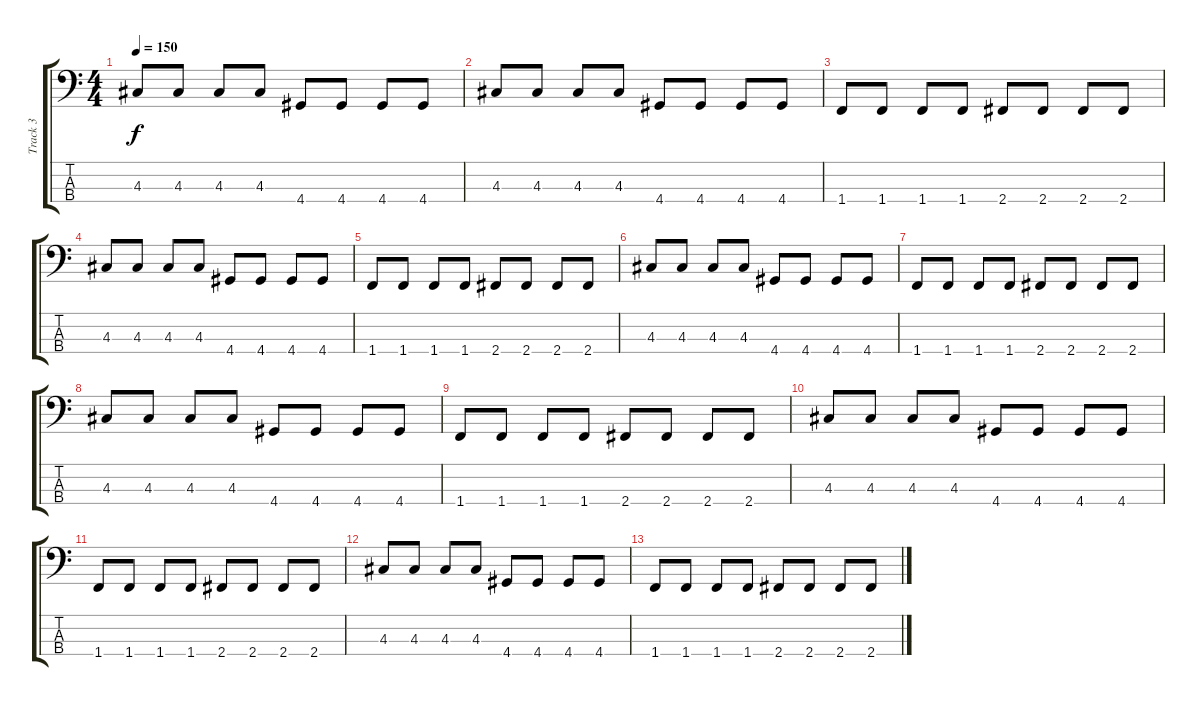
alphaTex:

\track ("Track 3" "Track 3") {instrument electricbasspick}
\staff {score tabs}
\tuning (G2 D2 A1 E1) {hide}
\ts (4 4)
\tempo 150
\clef f4
\ks c
4.3.8{dy f} 4.3.8 4.3.8 4.3.8 4.4.8 4.4.8 4.4.8 4.4.8 |
4.3.8 4.3.8 4.3.8 4.3.8 4.4.8 4.4.8 4.4.8 4.4.8 |
1.4.8 1.4.8 1.4.8 1.4.8 2.4.8 2.4.8 2.4.8 2.4.8 |
4.3.8 4.3.8 4.3.8 4.3.8 4.4.8 4.4.8 4.4.8 4.4.8 |
1.4.8 1.4.8 1.4.8 1.4.8 2.4.8 2.4.8 2.4.8 2.4.8 |
4.3.8 4.3.8 4.3.8 4.3.8 4.4.8 4.4.8 4.4.8 4.4.8 |
1.4.8 1.4.8 1.4.8 1.4.8 2.4.8 2.4.8 2.4.8 2.4.8 |
4.3.8 4.3.8 4.3.8 4.3.8 4.4.8 4.4.8 4.4.8 4.4.8 |
1.4.8 1.4.8 1.4.8 1.4.8 2.4.8 2.4.8 2.4.8 2.4.8 |
4.3.8 4.3.8 4.3.8 4.3.8 4.4.8 4.4.8 4.4.8 4.4.8 |
1.4.8 1.4.8 1.4.8 1.4.8 2.4.8 2.4.8 2.4.8 2.4.8 |
4.3.8 4.3.8 4.3.8 4.3.8 4.4.8 4.4.8 4.4.8 4.4.8 |
1.4.8 1.4.8 1.4.8 1.4.8 2.4.8 2.4.8 2.4.8 2.4.8
